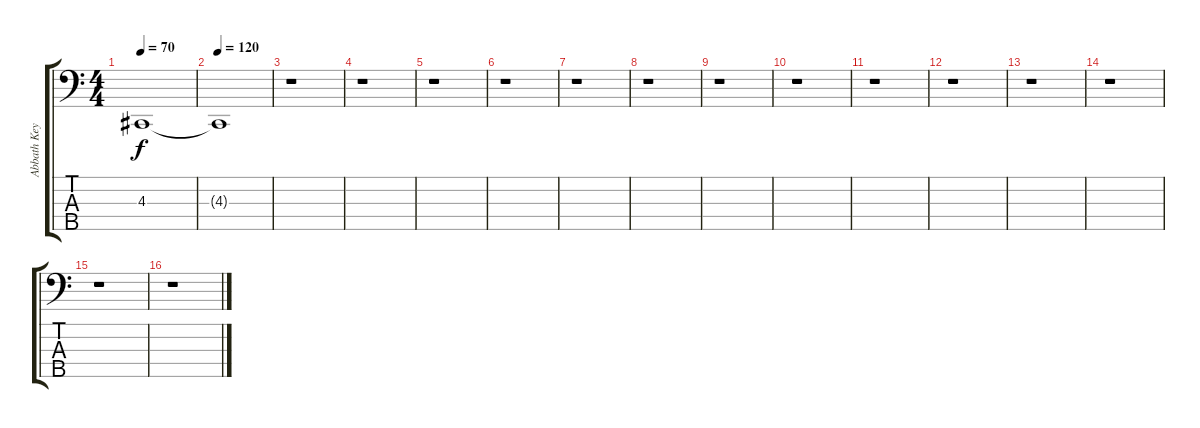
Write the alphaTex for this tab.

\track ("Abbath Keybord" "Abbath Key") {instrument synthstrings1}
\staff {score tabs}
\tuning (G2 D2 A1 E1 B0) {hide}
\ts (4 4)
\tempo 70
\clef f4
\ks c
4.3.1{dy f} |
\tempo 120
4.3{t}.1 |
r.1 |
r.1 |
r.1 |
r.1 |
r.1 |
r.1 |
r.1 |
r.1 |
r.1 |
r.1 |
r.1 |
r.1 |
r.1 |
r.1
